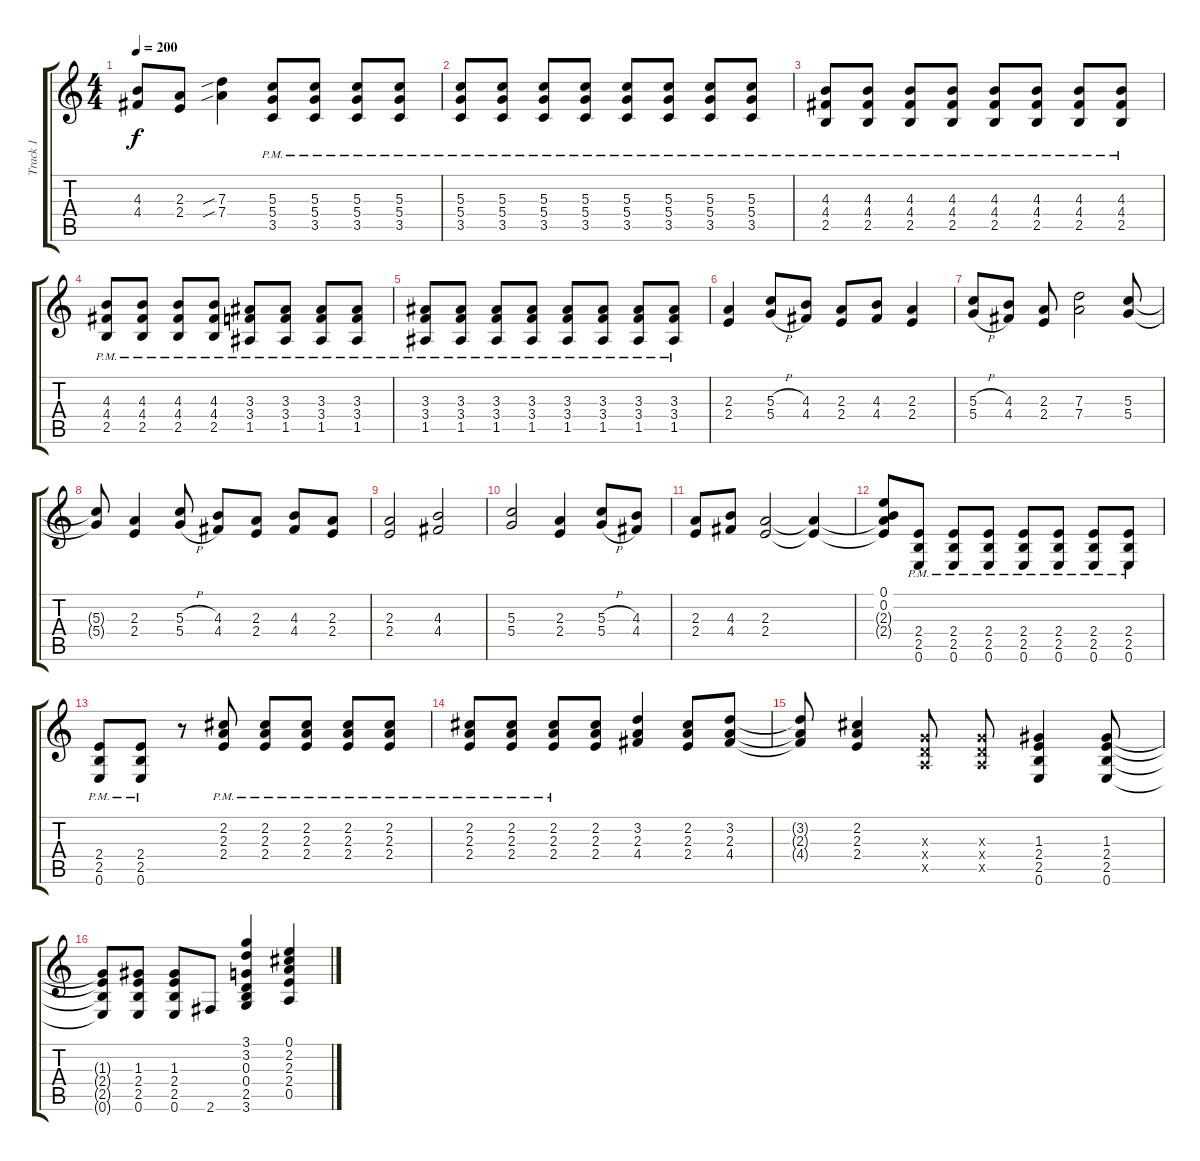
\track ("Track 1" "Track 1") {instrument overdrivenguitar}
\staff {score tabs}
\tuning (E4 B3 G3 D3 A2 E2) {hide}
\ts (4 4)
\tempo 200
\clef g2
\ks c
(4.3 4.4).8{dy f} (2.3 2.4).8 (7.3{sib} 7.4{sib}).4 (5.3{pm} 5.4{pm} 3.5{pm}).8 (5.3{pm} 5.4{pm} 3.5{pm}).8 (5.3{pm} 5.4{pm} 3.5{pm}).8 (5.3{pm} 5.4{pm} 3.5{pm}).8 |
(5.3{pm} 5.4{pm} 3.5{pm}).8 (5.3{pm} 5.4{pm} 3.5{pm}).8 (5.3{pm} 5.4{pm} 3.5{pm}).8 (5.3{pm} 5.4{pm} 3.5{pm}).8 (5.3{pm} 5.4{pm} 3.5{pm}).8 (5.3{pm} 5.4{pm} 3.5{pm}).8 (5.3{pm} 5.4{pm} 3.5{pm}).8 (5.3{pm} 5.4{pm} 3.5{pm}).8 |
(4.3{pm} 4.4{pm} 2.5{pm}).8 (4.3{pm} 4.4{pm} 2.5{pm}).8 (4.3{pm} 4.4{pm} 2.5{pm}).8 (4.3{pm} 4.4{pm} 2.5{pm}).8 (4.3{pm} 4.4{pm} 2.5{pm}).8 (4.3{pm} 4.4{pm} 2.5{pm}).8 (4.3{pm} 4.4{pm} 2.5{pm}).8 (4.3{pm} 4.4{pm} 2.5{pm}).8 |
(4.3{pm} 4.4{pm} 2.5{pm}).8 (4.3{pm} 4.4{pm} 2.5{pm}).8 (4.3{pm} 4.4{pm} 2.5{pm}).8 (4.3{pm} 4.4{pm} 2.5{pm}).8 (3.3{pm} 3.4{pm} 1.5{pm}).8 (3.3{pm} 3.4{pm} 1.5{pm}).8 (3.3{pm} 3.4{pm} 1.5{pm}).8 (3.3{pm} 3.4{pm} 1.5{pm}).8 |
(3.3{pm} 3.4{pm} 1.5{pm}).8 (3.3{pm} 3.4{pm} 1.5{pm}).8 (3.3{pm} 3.4{pm} 1.5{pm}).8 (3.3{pm} 3.4{pm} 1.5{pm}).8 (3.3{pm} 3.4{pm} 1.5{pm}).8 (3.3{pm} 3.4{pm} 1.5{pm}).8 (3.3{pm} 3.4{pm} 1.5{pm}).8 (3.3{pm} 3.4{pm} 1.5{pm}).8 |
(2.3 2.4).4 (5.3{h} 5.4{h}).8 (4.3 4.4).8 (2.3 2.4).8 (4.3 4.4).8 (2.3 2.4).4 |
(5.3{h} 5.4{h}).8 (4.3 4.4).8 (2.3 2.4).8 (7.3 7.4).2 (5.3 5.4).8 |
(5.3{t} 5.4{t}).8 (2.3 2.4).4 (5.3{h} 5.4{h}).8 (4.3 4.4).8 (2.3 2.4).8 (4.3 4.4).8 (2.3 2.4).8 |
(2.3 2.4).2 (4.3 4.4).2 |
(5.3 5.4).2 (2.3 2.4).4 (5.3{h} 5.4{h}).8 (4.3 4.4).8 |
(2.3 2.4).8 (4.3 4.4).8 (2.3 2.4).2 (2.3{t} 2.4{t}).4 |
(0.1 0.2 2.3{t} 2.4{t}).8 (2.4{pm} 2.5{pm} 0.6{pm}).8 (2.4{pm} 2.5{pm} 0.6{pm}).8 (2.4{pm} 2.5{pm} 0.6{pm}).8 (2.4{pm} 2.5{pm} 0.6{pm}).8 (2.4{pm} 2.5{pm} 0.6{pm}).8 (2.4{pm} 2.5{pm} 0.6{pm}).8 (2.4{pm} 2.5{pm} 0.6{pm}).8 |
(2.4{pm} 2.5{pm} 0.6{pm}).8 (2.4{pm} 2.5{pm} 0.6{pm}).8 r.8 (2.2{pm} 2.3{pm} 2.4{pm}).8 (2.2{pm} 2.3{pm} 2.4{pm}).8 (2.2{pm} 2.3{pm} 2.4{pm}).8 (2.2{pm} 2.3{pm} 2.4{pm}).8 (2.2{pm} 2.3{pm} 2.4{pm}).8 |
(2.2{pm} 2.3{pm} 2.4{pm}).8 (2.2{pm} 2.3{pm} 2.4{pm}).8 (2.2{pm} 2.3{pm} 2.4{pm}).8 (2.2 2.3 2.4).8 (3.2 2.3 4.4).4 (2.2 2.3 2.4).8 (3.2 2.3 4.4).8 |
(3.2{t} 2.3{t} 4.4{t}).8 (2.2 2.3 2.4).4 (0.3{x} 0.4{x} 0.5{x}).8 (0.3{x} 0.4{x} 0.5{x}).8 (1.3 2.4 2.5 0.6).4 (1.3 2.4 2.5 0.6).8 |
(1.3{t} 2.4{t} 2.5{t} 0.6{t}).8 (1.3 2.4 2.5 0.6).8 (1.3 2.4 2.5 0.6).8 2.6.8 (3.1 3.2 0.3 0.4 2.5 3.6).4 (0.1 2.2 2.3 2.4 0.5).4
